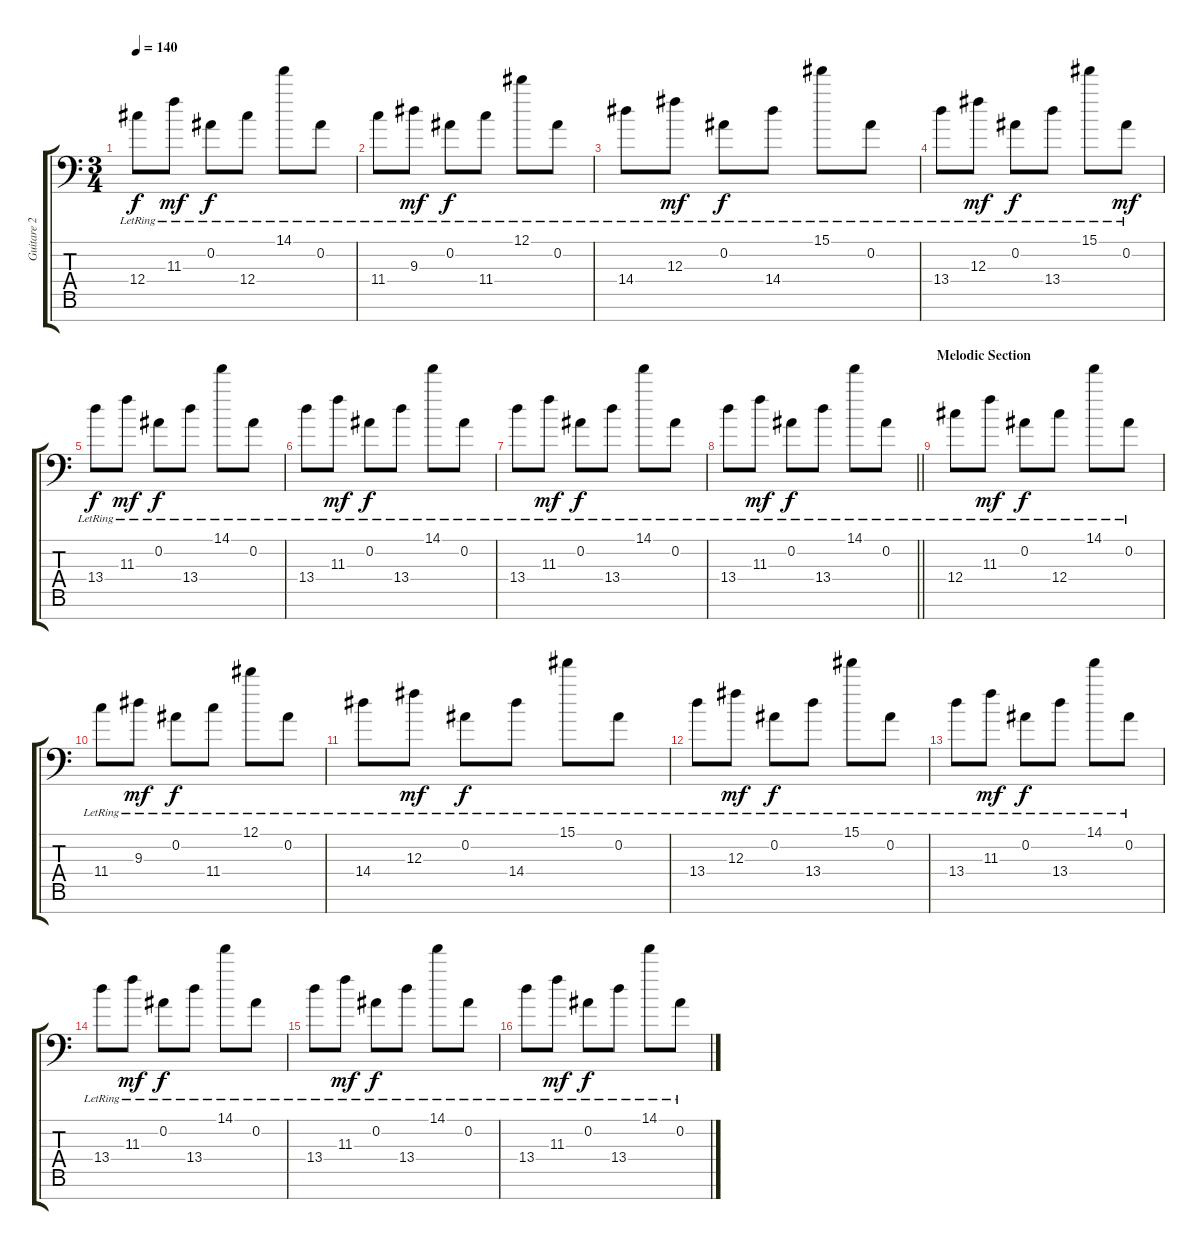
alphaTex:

\track ("Guitare 2" "Guitare 2") {instrument distortionguitar}
\staff {score tabs}
\tuning (Eb4 Bb3 Gb3 Db3 Ab2 Eb2 Bb1) {hide}
\ts (3 4)
\tempo 140
\clef f4
\ks c
12.4{lr}.8{dy f} 11.3{lr}.8{dy mf} 0.2{lr}.8{dy f} 12.4{lr}.8 14.1{lr}.8 0.2{lr}.8 |
11.4{lr}.8 9.3{lr}.8{dy mf} 0.2{lr}.8{dy f} 11.4{lr}.8 12.1{lr}.8 0.2{lr}.8 |
14.4{lr}.8 12.3{lr}.8{dy mf} 0.2{lr}.8{dy f} 14.4{lr}.8 15.1{lr}.8 0.2{lr}.8 |
13.4{lr}.8 12.3{lr}.8{dy mf} 0.2{lr}.8{dy f} 13.4{lr}.8 15.1{lr}.8 0.2{lr}.8{dy mf} |
13.4{lr}.8{dy f} 11.3{lr}.8{dy mf} 0.2{lr}.8{dy f} 13.4{lr}.8 14.1{lr}.8 0.2{lr}.8 |
13.4{lr}.8 11.3{lr}.8{dy mf} 0.2{lr}.8{dy f} 13.4{lr}.8 14.1{lr}.8 0.2{lr}.8 |
13.4{lr}.8 11.3{lr}.8{dy mf} 0.2{lr}.8{dy f} 13.4{lr}.8 14.1{lr}.8 0.2{lr}.8 |
\barLineRight lightlight
13.4{lr}.8 11.3{lr}.8{dy mf} 0.2{lr}.8{dy f} 13.4{lr}.8 14.1{lr}.8 0.2{lr}.8 |
\section ("" "Melodic Section")
12.4{lr}.8{volume 12} 11.3{lr}.8{dy mf} 0.2{lr}.8{dy f} 12.4{lr}.8 14.1{lr}.8 0.2{lr}.8 |
11.4{lr}.8 9.3{lr}.8{dy mf} 0.2{lr}.8{dy f} 11.4{lr}.8 12.1{lr}.8 0.2{lr}.8 |
14.4{lr}.8 12.3{lr}.8{dy mf} 0.2{lr}.8{dy f} 14.4{lr}.8 15.1{lr}.8 0.2{lr}.8 |
13.4{lr}.8 12.3{lr}.8{dy mf} 0.2{lr}.8{dy f} 13.4{lr}.8 15.1{lr}.8 0.2{lr}.8 |
13.4{lr}.8 11.3{lr}.8{dy mf} 0.2{lr}.8{dy f} 13.4{lr}.8 14.1{lr}.8 0.2{lr}.8 |
13.4{lr}.8 11.3{lr}.8{dy mf} 0.2{lr}.8{dy f} 13.4{lr}.8 14.1{lr}.8 0.2{lr}.8 |
13.4{lr}.8 11.3{lr}.8{dy mf} 0.2{lr}.8{dy f} 13.4{lr}.8 14.1{lr}.8 0.2{lr}.8 |
13.4{lr}.8 11.3{lr}.8{dy mf} 0.2{lr}.8{dy f} 13.4{lr}.8 14.1{lr}.8 0.2{lr}.8
